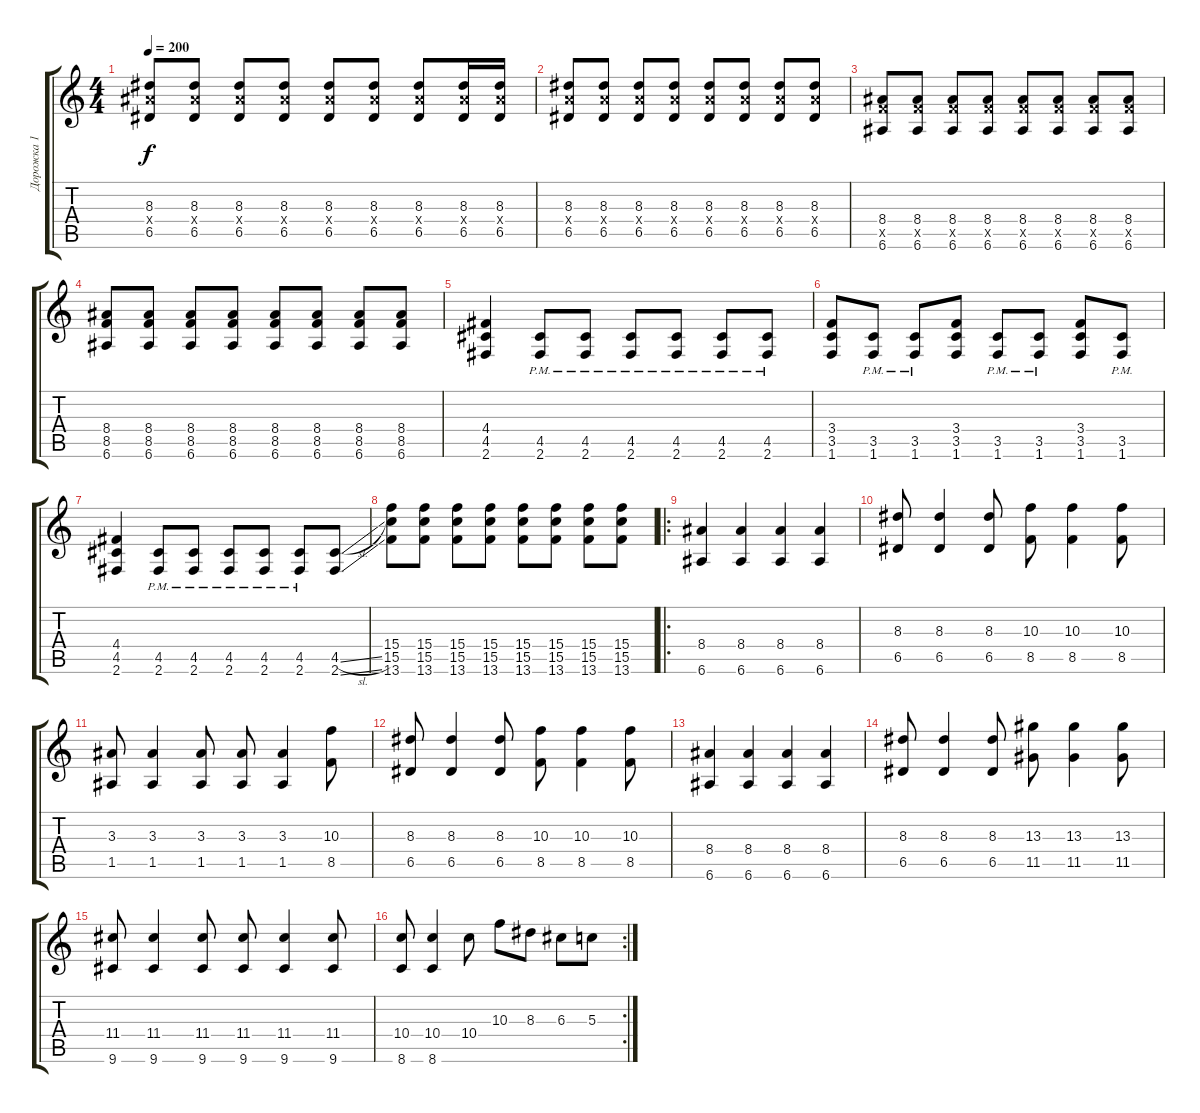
\track ("Дорожка 1" "Дорожка 1") {instrument distortionguitar}
\staff {score tabs}
\tuning (E4 B3 G3 D3 A2 E2) {hide}
\ts (4 4)
\tempo 200
\clef g2
\ks c
(8.3 8.4{x} 6.5).8{dy f} (8.3 8.4{x} 6.5).8 (8.3 8.4{x} 6.5).8 (8.3 8.4{x} 6.5).8 (8.3 8.4{x} 6.5).8 (8.3 8.4{x} 6.5).8 (8.3 8.4{x} 6.5).8 (8.3 8.4{x} 6.5).16 (8.3 8.4{x} 6.5).16 |
(8.3 7.4{x} 6.5).8 (8.3 7.4{x} 6.5).8 (8.3 7.4{x} 6.5).8 (8.3 7.4{x} 6.5).8 (8.3 7.4{x} 6.5).8 (8.3 7.4{x} 6.5).8 (8.3 7.4{x} 6.5).8 (8.3 7.4{x} 6.5).8 |
(8.4 8.5{x} 6.6).8 (8.4 8.5{x} 6.6).8 (8.4 8.5{x} 6.6).8 (8.4 8.5{x} 6.6).8 (8.4 8.5{x} 6.6).8 (8.4 8.5{x} 6.6).8 (8.4 8.5{x} 6.6).8 (8.4 8.5{x} 6.6).8 |
(8.4 8.5 6.6).8 (8.4 8.5 6.6).8 (8.4 8.5 6.6).8 (8.4 8.5 6.6).8 (8.4 8.5 6.6).8 (8.4 8.5 6.6).8 (8.4 8.5 6.6).8 (8.4 8.5 6.6).8 |
(4.4 4.5 2.6).4 (4.5{pm} 2.6).8 (4.5{pm} 2.6).8 (4.5{pm} 2.6).8 (4.5{pm} 2.6).8 (4.5{pm} 2.6).8 (4.5{pm} 2.6).8 |
(3.4 3.5 1.6).8 (3.5{pm} 1.6).8 (3.5{pm} 1.6).8 (3.4 3.5 1.6).8 (3.5{pm} 1.6).8 (3.5{pm} 1.6).8 (3.4 3.5 1.6).8 (3.5{pm} 1.6).8 |
(4.4 4.5 2.6).4 (4.5{pm} 2.6{pm}).8 (4.5{pm} 2.6{pm}).8 (4.5{pm} 2.6{pm}).8 (4.5{pm} 2.6{pm}).8 (4.5{pm} 2.6{pm}).8 (4.5{sl} 2.6{ss}).8 |
(15.4 15.5 13.6).8 (15.4 15.5 13.6).8 (15.4 15.5 13.6).8 (15.4 15.5 13.6).8 (15.4 15.5 13.6).8 (15.4 15.5 13.6).8 (15.4 15.5 13.6).8 (15.4 15.5 13.6).8 |
\ro
(8.4 6.6).4 (8.4 6.6).4 (8.4 6.6).4 (8.4 6.6).4 |
(8.3 6.5).8 (8.3 6.5).4 (8.3 6.5).8 (10.3 8.5).8 (10.3 8.5).4 (10.3 8.5).8 |
(3.3 1.5).8 (3.3 1.5).4 (3.3 1.5).8 (3.3 1.5).8 (3.3 1.5).4 (10.3 8.5).8 |
(8.3 6.5).8 (8.3 6.5).4 (8.3 6.5).8 (10.3 8.5).8 (10.3 8.5).4 (10.3 8.5).8 |
(8.4 6.6).4 (8.4 6.6).4 (8.4 6.6).4 (8.4 6.6).4 |
(8.3 6.5).8 (8.3 6.5).4 (8.3 6.5).8 (13.3 11.5).8 (13.3 11.5).4 (13.3 11.5).8 |
(11.4 9.6).8 (11.4 9.6).4 (11.4 9.6).8 (11.4 9.6).8 (11.4 9.6).4 (11.4 9.6).8 |
\rc 2
(10.4 8.6).8 (10.4 8.6).4 10.4.8 10.3.8 8.3.8 6.3.8 5.3.8
